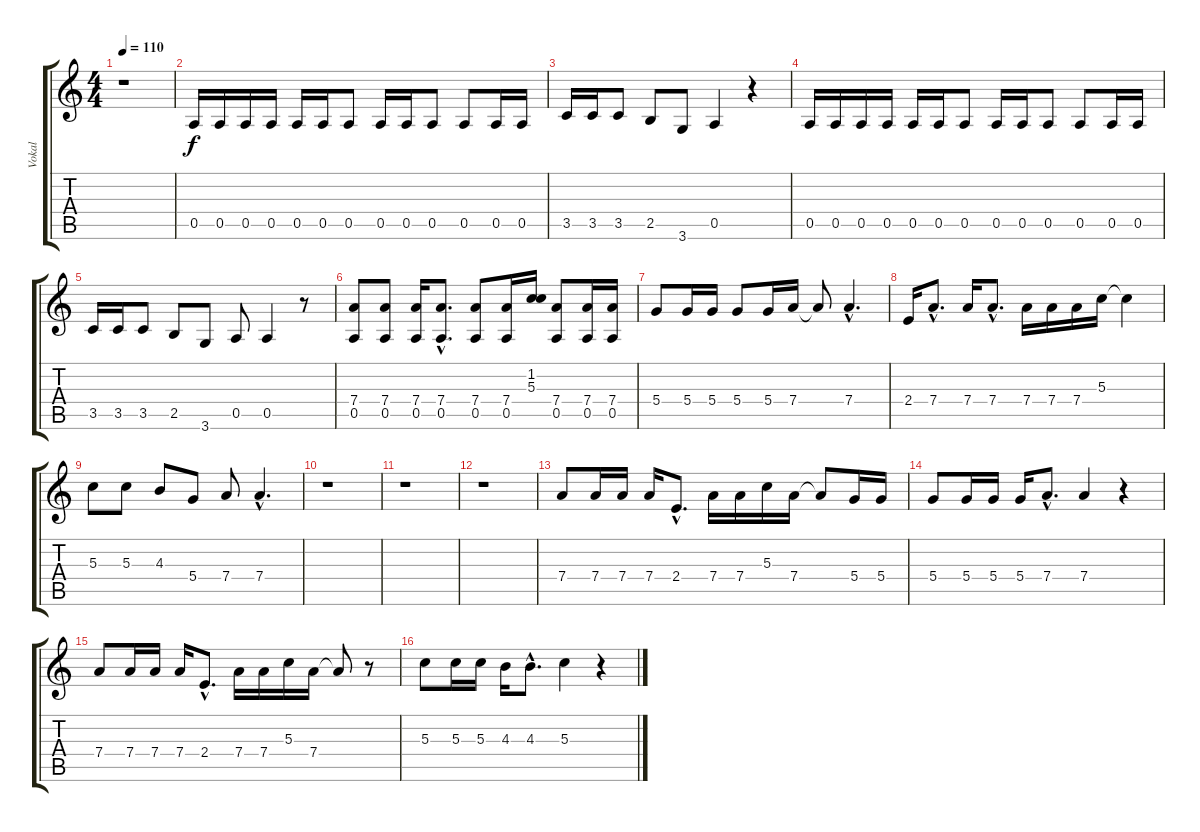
\track ("Vokal" "Vokal") {instrument electricguitarmuted}
\staff {score tabs}
\tuning (E4 B3 G3 D3 A2 E2) {hide}
\ts (4 4)
\tempo 110
\clef g2
\ks c
r.1{dy f} |
0.5.16 0.5.16 0.5.16 0.5.16 0.5.16 0.5.16 0.5.8 0.5.16 0.5.16 0.5.8 0.5.8 0.5.16 0.5.16 |
3.5.16 3.5.16 3.5.8 2.5.8 3.6.8 0.5.4 r.4 |
0.5.16 0.5.16 0.5.16 0.5.16 0.5.16 0.5.16 0.5.8 0.5.16 0.5.16 0.5.8 0.5.8 0.5.16 0.5.16 |
3.5.16 3.5.16 3.5.8 2.5.8 3.6.8 0.5.8 0.5.4 r.8 |
(7.4 0.5).8 (7.4 0.5).8 (7.4 0.5).16 (7.4{hac} 0.5{hac}).8{d} (7.4 0.5).8 (7.4 0.5).16 (1.2 5.3).16 (7.4 0.5).8 (7.4 0.5).16 (7.4 0.5).16 |
5.4.8 5.4.16 5.4.16 5.4.8 5.4.16 7.4.16 7.4{t}.8 7.4{hac}.4{d} |
2.4.16 7.4{hac}.8{d} 7.4.16 7.4{hac}.8{d} 7.4.16 7.4.16 7.4.16 5.3.16 5.3{t}.4 |
5.3.8 5.3.8 4.3.8 5.4.8 7.4.8 7.4{hac}.4{d} |
r.1 |
r.1 |
r.1 |
7.4.8 7.4.16 7.4.16 7.4.16 2.4{hac}.8{d} 7.4.16 7.4.16 5.3.16 7.4.16 7.4{t}.8 5.4.16 5.4.16 |
5.4.8 5.4.16 5.4.16 5.4.16 7.4{hac}.8{d} 7.4.4 r.4 |
7.4.8 7.4.16 7.4.16 7.4.16 2.4{hac}.8{d} 7.4.16 7.4.16 5.3.16 7.4.16 7.4{t}.8 r.8 |
5.3.8 5.3.16 5.3.16 4.3.16 4.3{hac}.8{d} 5.3.4 r.4
